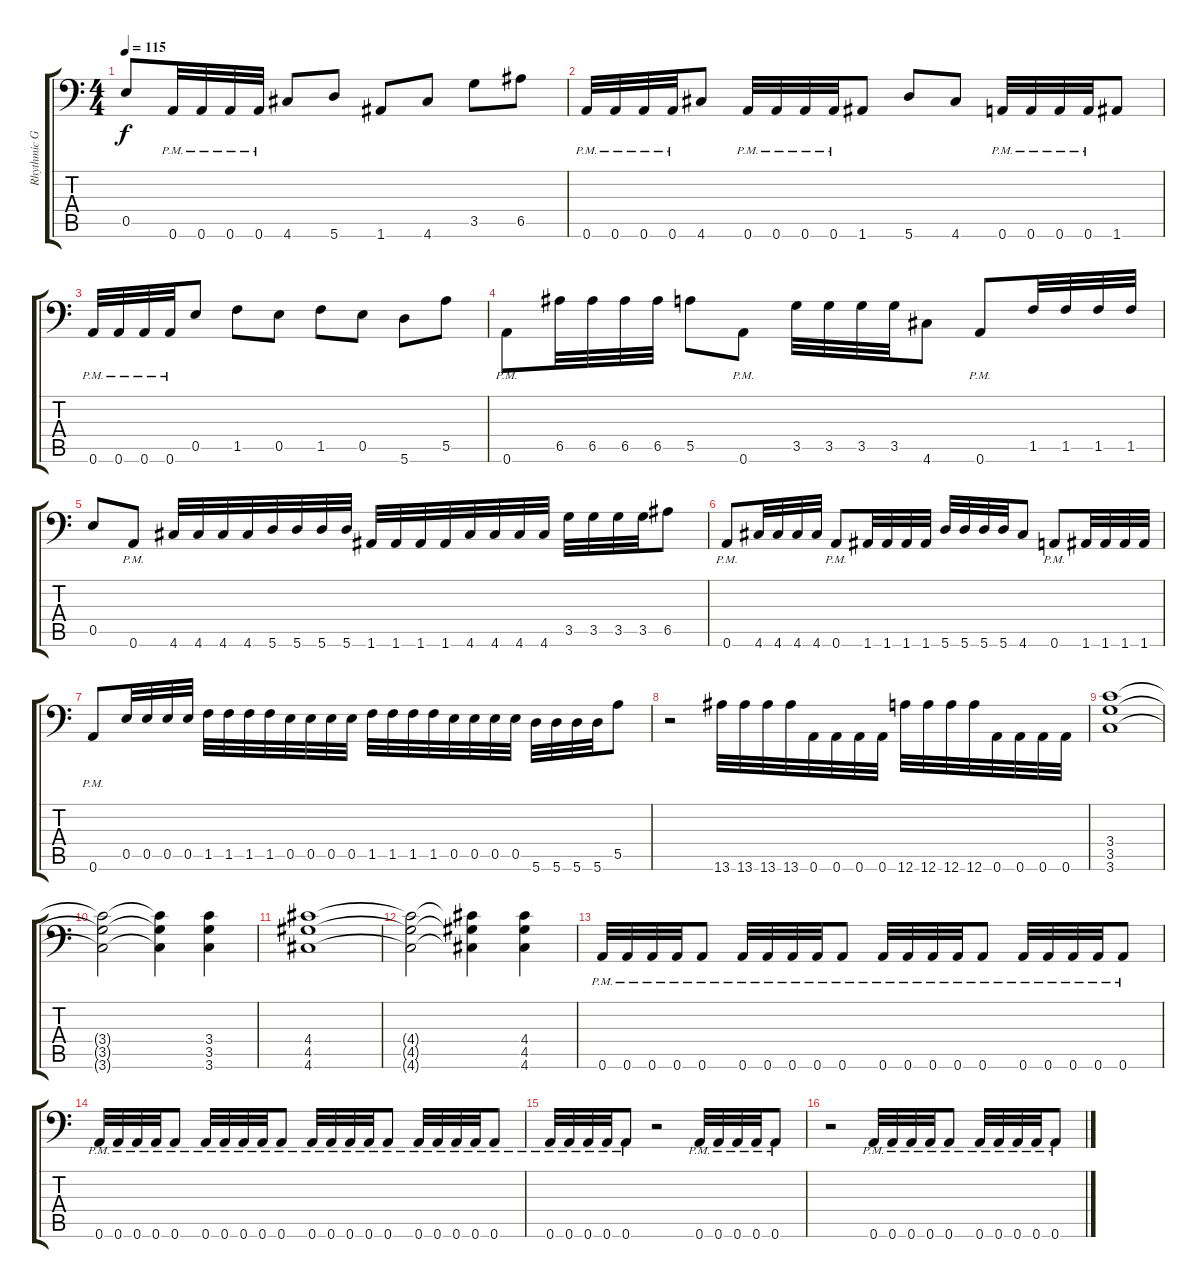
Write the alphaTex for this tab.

\track ("Rhythmic Guitar" "Rhythmic G") {instrument distortionguitar}
\staff {score tabs}
\tuning (B3 Gb3 D3 A2 E2 A1) {hide}
\ts (4 4)
\tempo 115
\clef f4
\ks c
0.5.8{dy f} 0.6{pm}.32 0.6{pm}.32 0.6{pm}.32 0.6{pm}.32 4.6.8 5.6.8 1.6.8 4.6.8 3.5.8 6.5.8 |
0.6{pm}.32 0.6{pm}.32 0.6{pm}.32 0.6{pm}.32 4.6.8 0.6{pm}.32 0.6{pm}.32 0.6{pm}.32 0.6{pm}.32 1.6.8 5.6.8 4.6.8 0.6{pm}.32 0.6{pm}.32 0.6{pm}.32 0.6{pm}.32 1.6.8 |
0.6{pm}.32 0.6{pm}.32 0.6{pm}.32 0.6{pm}.32 0.5.8 1.5.8 0.5.8 1.5.8 0.5.8 5.6.8 5.5.8 |
0.6{pm}.8 6.5.32 6.5.32 6.5.32 6.5.32 5.5.8 0.6{pm}.8 3.5.32 3.5.32 3.5.32 3.5.32 4.6.8 0.6{pm}.8 1.5.32 1.5.32 1.5.32 1.5.32 |
0.5.8 0.6{pm}.8 4.6.32 4.6.32 4.6.32 4.6.32 5.6.32 5.6.32 5.6.32 5.6.32 1.6.32 1.6.32 1.6.32 1.6.32 4.6.32 4.6.32 4.6.32 4.6.32 3.5.32 3.5.32 3.5.32 3.5.32 6.5.8 |
0.6{pm}.8 4.6.32 4.6.32 4.6.32 4.6.32 0.6{pm}.8 1.6.32 1.6.32 1.6.32 1.6.32 5.6.32 5.6.32 5.6.32 5.6.32 4.6.8 0.6{pm}.8 1.6.32 1.6.32 1.6.32 1.6.32 |
0.6{pm}.8 0.5.32 0.5.32 0.5.32 0.5.32 1.5.32 1.5.32 1.5.32 1.5.32 0.5.32 0.5.32 0.5.32 0.5.32 1.5.32 1.5.32 1.5.32 1.5.32 0.5.32 0.5.32 0.5.32 0.5.32 5.6.32 5.6.32 5.6.32 5.6.32 5.5.8 |
r.2 13.6.32 13.6.32 13.6.32 13.6.32 0.6.32 0.6.32 0.6.32 0.6.32 12.6.32 12.6.32 12.6.32 12.6.32 0.6.32 0.6.32 0.6.32 0.6.32 |
(3.4 3.5 3.6).1 |
(3.4{t} 3.5{t} 3.6{t}).2 (3.4{t} 3.5{t} 3.6{t}).4 (3.4 3.5 3.6).4 |
(4.4 4.5 4.6).1 |
(4.4{t} 4.5{t} 4.6{t}).2 (4.4{t} 4.5{t} 4.6{t}).4 (4.4 4.5 4.6).4 |
0.6{pm}.32 0.6{pm}.32 0.6{pm}.32 0.6{pm}.32 0.6{pm}.8 0.6{pm}.32 0.6{pm}.32 0.6{pm}.32 0.6{pm}.32 0.6{pm}.8 0.6{pm}.32 0.6{pm}.32 0.6{pm}.32 0.6{pm}.32 0.6{pm}.8 0.6{pm}.32 0.6{pm}.32 0.6{pm}.32 0.6{pm}.32 0.6{pm}.8 |
0.6{pm}.32 0.6{pm}.32 0.6{pm}.32 0.6{pm}.32 0.6{pm}.8 0.6{pm}.32 0.6{pm}.32 0.6{pm}.32 0.6{pm}.32 0.6{pm}.8 0.6{pm}.32 0.6{pm}.32 0.6{pm}.32 0.6{pm}.32 0.6{pm}.8 0.6{pm}.32 0.6{pm}.32 0.6{pm}.32 0.6{pm}.32 0.6{pm}.8 |
0.6{pm}.32 0.6{pm}.32 0.6{pm}.32 0.6{pm}.32 0.6{pm}.8 r.2 0.6{pm}.32 0.6{pm}.32 0.6{pm}.32 0.6{pm}.32 0.6{pm}.8 |
r.2 0.6{pm}.32 0.6{pm}.32 0.6{pm}.32 0.6{pm}.32 0.6{pm}.8 0.6{pm}.32 0.6{pm}.32 0.6{pm}.32 0.6{pm}.32 0.6{pm}.8
